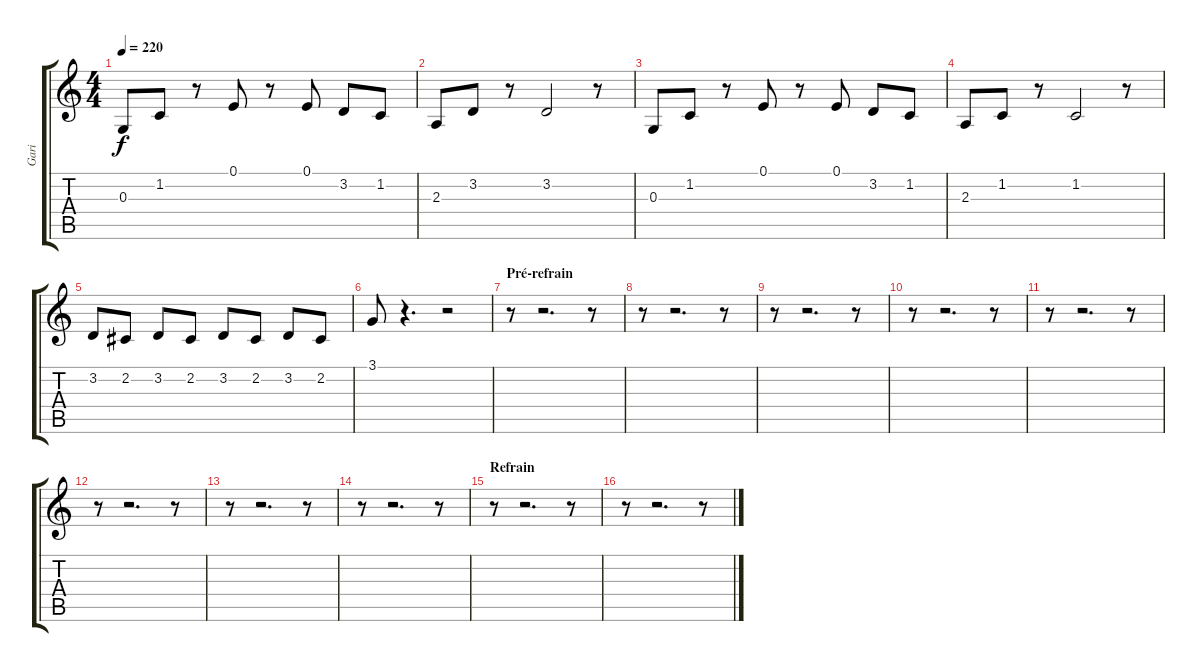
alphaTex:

\track ("Gari" "Gari") {instrument trombone}
\staff {score tabs}
\tuning (E4 B3 G3 D3 A2 E2) {hide}
\ts (4 4)
\tempo 220
\clef g2
\ks c
0.3.8{dy f} 1.2.8 r.8 0.1.8 r.8 0.1.8 3.2.8 1.2.8 |
2.3.8 3.2.8 r.8 3.2.2 r.8 |
0.3.8 1.2.8 r.8 0.1.8 r.8 0.1.8 3.2.8 1.2.8 |
2.3.8 1.2.8 r.8 1.2.2 r.8 |
3.2.8 2.2.8 3.2.8 2.2.8 3.2.8 2.2.8 3.2.8 2.2.8 |
3.1.8 r.4{d} r.2 |
\section ("" "Pré-refrain")
r.8 r.2{d} r.8 |
r.8 r.2{d} r.8 |
r.8 r.2{d} r.8 |
r.8 r.2{d} r.8 |
r.8 r.2{d} r.8 |
r.8 r.2{d} r.8 |
r.8 r.2{d} r.8 |
r.8 r.2{d} r.8 |
\section ("" "Refrain")
r.8 r.2{d} r.8 |
r.8 r.2{d} r.8
